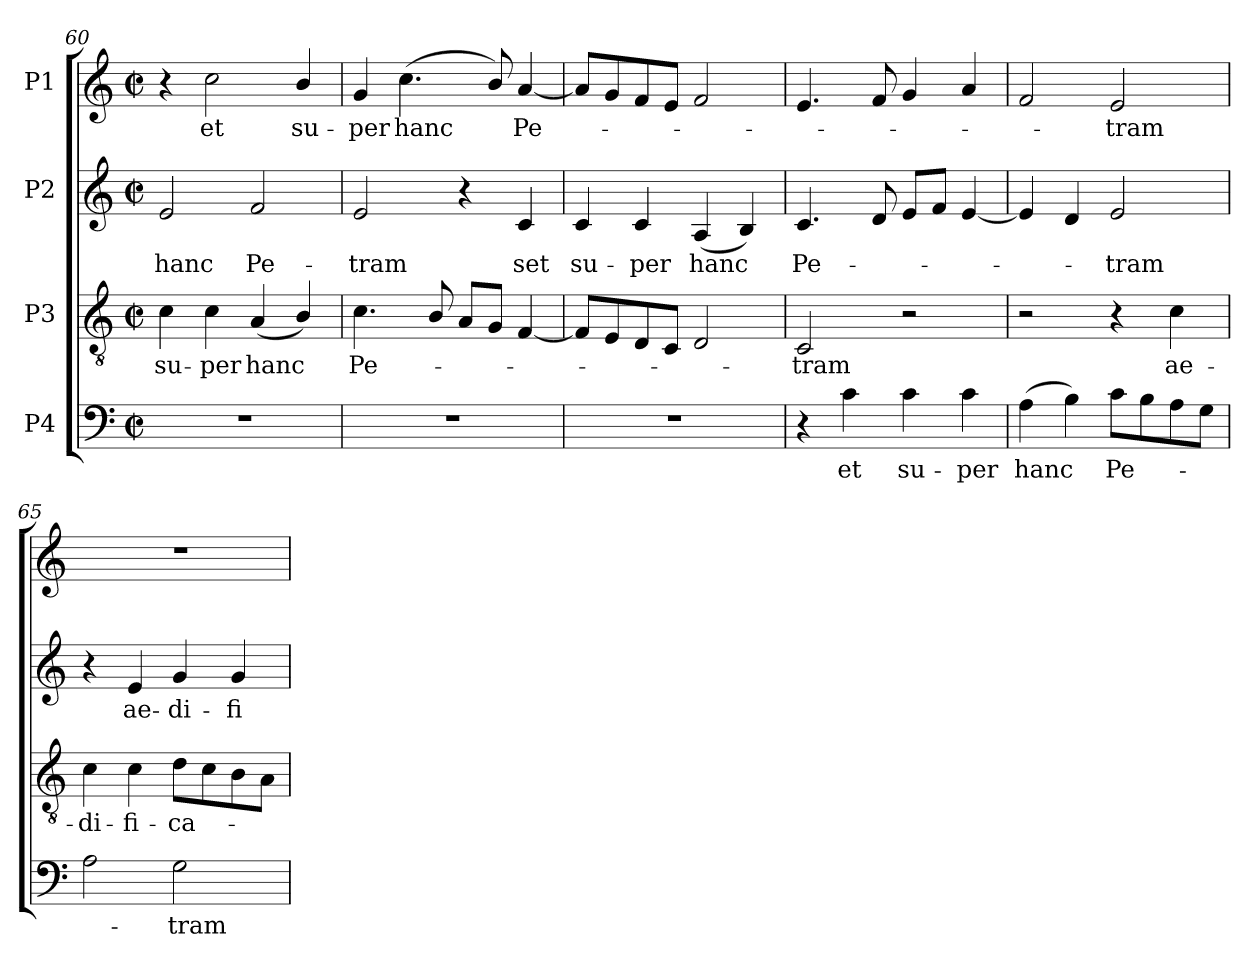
**kern	**text	**kern	**text	**kern	**text	**kern	**text
*part4	*part4	*part3	*part3	*part2	*part2	*part1	*part1
*staff4	*staff4	*staff3	*staff3	*staff2	*staff2	*staff1	*staff1
*I"P4	*	*I"P3	*	*I"P2	*	*I"P1	*
*clefF4	*	*clefGv2	*	*clefG2	*	*clefG2	*
*	*	*ITrd7c12	*	*	*	*	*
*k[]	*	*k[]	*	*k[]	*	*k[]	*
*C:	*	*C:	*	*C:	*	*C:	*
*M2/2	*	*M2/2	*	*M2/2	*	*M2/2	*
*met(c|)	*	*met(c|)	*	*met(c|)	*	*met(c|)	*
=60	=60	=60	=60	=60	=60	=60	=60
!	!	!	!LO:LY:b:color=#000000	!	!	!	!
!	!	!	!	!	!LO:LY:b:color=#000000	!	!
1r	.	4Ci\	su-	2ei/	hanc	4r	.
!	!	!	!LO:LY:b:color=#000000	!	!	!	!
!	!	!	!	!	!	!	!LO:LY:b:color=#000000
.	.	4Ci\	-per	.	.	2cci\	et
!	!	!	!LO:LY:b:color=#000000	!	!	!	!
!	!	!	!	!	!LO:LY:b:color=#000000	!	!
.	.	(4AAi/	hanc	2fi/	Pe-	.	.
!	!	!	!	!	!	!	!LO:LY:b:color=#000000
.	.	4BBi/)	.	.	.	4bi/	su-
=61	=61	=61	=61	=61	=61	=61	=61
!	!	!	!LO:LY:b:color=#000000	!	!	!	!
!	!	!	!	!	!LO:LY:b:color=#000000	!	!
!	!	!	!	!	!	!	!LO:LY:b:color=#000000
1r	.	4.Ci\	Pe-	2ei/	-tram	4gi/	-per
!	!	!	!	!	!	!	!LO:LY:b:color=#000000
.	.	.	.	.	.	(4.cci\	hanc
.	.	8BBi/	.	.	.	.	.
.	.	8AAi/L	.	4r	.	.	.
.	.	8GGi/J	.	.	.	8bi/)	.
!	!	!	!	!	!LO:LY:b:color=#000000	!	!
!	!	!	!	!	!	!	!LO:LY:b:color=#000000
.	.	[4FFi/	.	4ci/	set	[4ai/	Pe-
=62	=62	=62	=62	=62	=62	=62	=62
!	!	!	!	!	!LO:LY:b:color=#000000	!	!
1r	.	8FFi/L]	.	4ci/	su-	8ai/L]	.
.	.	8EEi/	.	.	.	8gi/	.
!	!	!	!	!	!LO:LY:b:color=#000000	!	!
.	.	8DDi/	.	4ci/	-per	8fi/	.
.	.	8CCi/J	.	.	.	8ei/J	.
!	!	!	!	!	!LO:LY:b:color=#000000	!	!
.	.	2DDi/	.	(4Ai/	hanc	2fi/	.
.	.	.	.	4Bi/)	.	.	.
!!LO:LB:g=z
=63	=63	=63	=63	=63	=63	=63	=63
!	!	!	!LO:LY:b:color=#000000	!	!	!	!
!	!	!	!	!	!LO:LY:b:color=#000000	!	!
4r	.	2CCi/	-tram	4.ci/	Pe-	4.ei/	.
!	!LO:LY:b:color=#000000	!	!	!	!	!	!
4ci\	et	.	.	.	.	.	.
.	.	.	.	8di/	.	8fi/	.
!	!LO:LY:b:color=#000000	!	!	!	!	!	!
4ci\	su-	2r	.	8ei/L	.	4gi/	.
.	.	.	.	8fi/J	.	.	.
!	!LO:LY:b:color=#000000	!	!	!	!	!	!
4ci\	-per	.	.	[4ei/	.	4ai/	.
=64	=64	=64	=64	=64	=64	=64	=64
!	!LO:LY:b:color=#000000	!	!	!	!	!	!
(4Ai\	hanc	2r	.	4ei/]	.	2fi/	.
4Bi\)	.	.	.	4di/	.	.	.
!	!LO:LY:b:color=#000000	!	!	!	!	!	!
!	!	!	!	!	!LO:LY:b:color=#000000	!	!
!	!	!	!	!	!	!	!LO:LY:b:color=#000000
8ci\L	Pe-	4r	.	2ei/	-tram	2ei/	-tram
8Bi\	.	.	.	.	.	.	.
!	!	!	!LO:LY:b:color=#000000	!	!	!	!
8Ai\	.	4Ci\	ae-	.	.	.	.
8Gi\J	.	.	.	.	.	.	.
=65	=65	=65	=65	=65	=65	=65	=65
!	!	!	!LO:LY:b:color=#000000	!	!	!	!
2Ai\	.	4Ci\	-di-	4r	.	1r	.
!	!	!	!LO:LY:b:color=#000000	!	!	!	!
!	!	!	!	!	!LO:LY:b:color=#000000	!	!
.	.	4Ci\	-fi-	4ei/	ae-	.	.
!	!LO:LY:b:color=#000000	!	!	!	!	!	!
!	!	!	!LO:LY:b:color=#000000	!	!	!	!
!	!	!	!	!	!LO:LY:b:color=#000000	!	!
2Gi\	-tram	8Di\L	-ca-	4gi/	-di-	.	.
.	.	8Ci\	.	.	.	.	.
!	!	!	!	!	!LO:LY:b:color=#000000	!	!
.	.	8BBi\	.	4gi/	-fi-	.	.
.	.	8AAi\J	.	.	.	.	.
=	=	=	=	=	=	=	=
*-	*-	*-	*-	*-	*-	*-	*-
